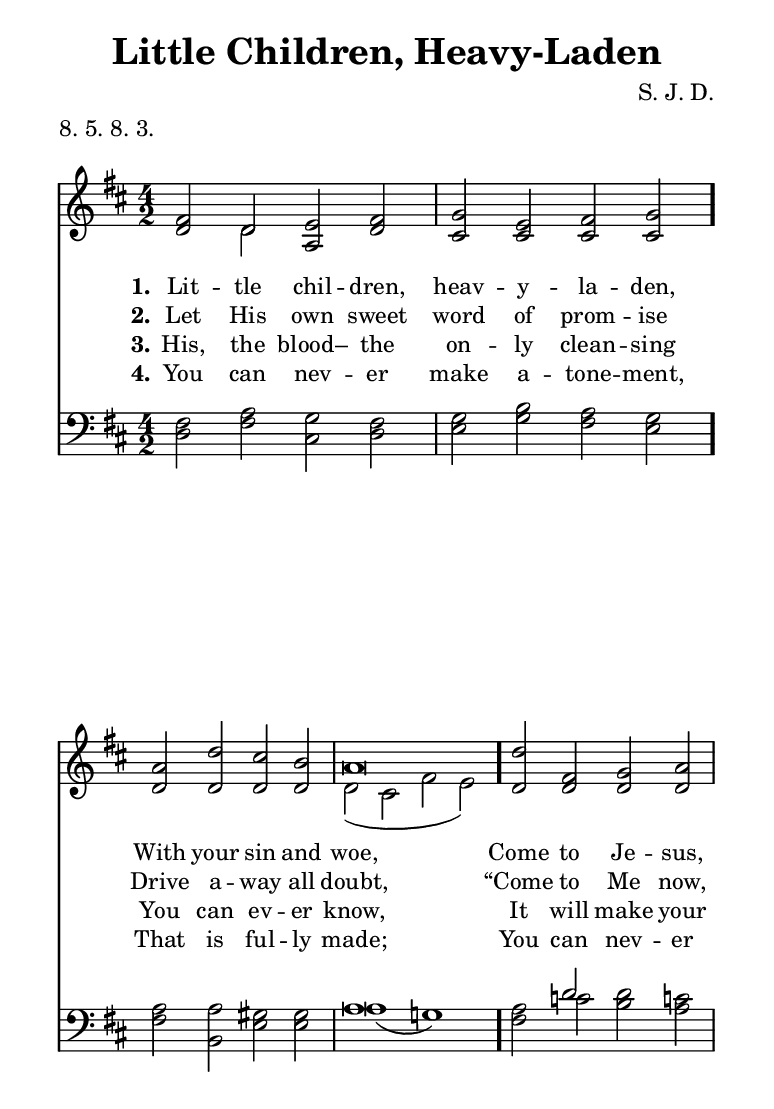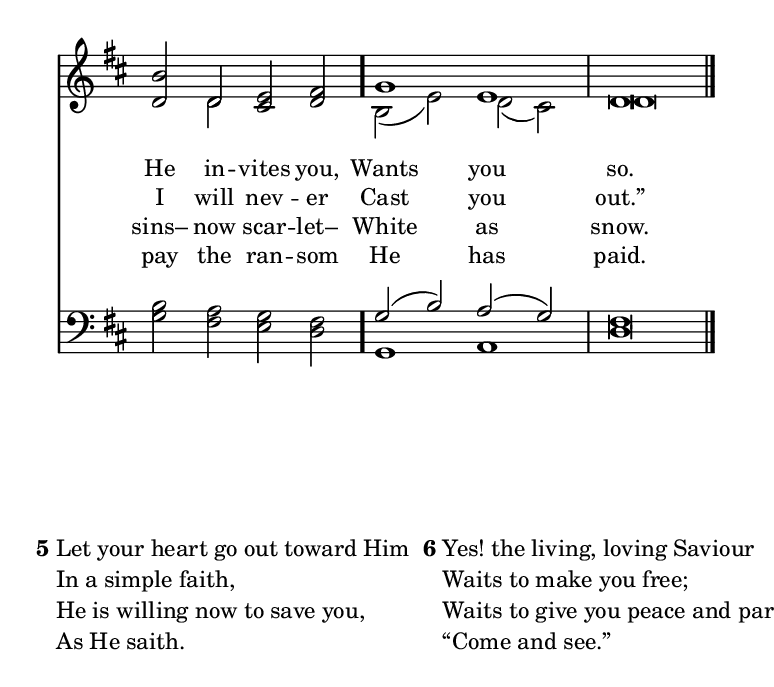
\include "common/global.ily"
\paper {
  \include "common/paper.ily"
  ragged-last-bottom = ##t
  % shrink space before markup verses to fit next hymn on same page
  score-markup-spacing.padding = #1.9
  score-markup-spacing.basic-distance = #1.9
}

\header{
  %children
  hymnnumber = "348"
  title = "Little Children, Heavy-Laden"
  tunename = "Rideau Ferry"
  meter = "8. 5. 8. 3."
  poet = ""
  composer = "S. J. D."
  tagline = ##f
}

global = {
  \include "common/overrides.ily"
  \override Staff.TimeSignature.style = #'numbered
  \time 4/2
  \override Score.MetronomeMark.transparent = ##t % hide all fermata changes too
  \tempo 2=80
  \key d \major
  \autoBeamOff
}

notesSoprano = {
\global
\relative c' {

  fis2 d e fis | g e fis g |
  a d cis b | a\breve |
  d2 fis, g a | b d, e fis |
  g1 e | d\breve |

  \bar "|."

}
}

notesAlto = {
\global
\relative e' {

  d2 d a d | cis cis cis cis |
  d2 d d d | d( cis fis e) |
  d2 d d d | d d cis d |
  b2( e) d( cis) | d\breve |

}
}

notesTenor = {
\global
\relative a {

  fis2 a g fis | g b a g |
  a2 a gis gis | a\breve | % original has voices impossible to distinguish here
  a2 d d c! | b a g fis |
  g2( b) a( g) | fis\breve |

}
}

notesBass = {
\global
\relative f {

  d2 fis cis d | e g fis e |
  fis b, e e | a1( g!) |
  fis2 c' b a | g fis e d |
  g,1 a | d\breve |

}
}

wordsA = \lyricmode {
\set stanza = "1."

Lit -- tle chil -- dren, heav -- y -- la -- den, \bar "."
With your sin and woe, \bar "."
Come to Je -- sus, He in -- vites you, \bar "."
Wants you so. \bar "."

}

wordsB = \lyricmode {
\set stanza = "2."

Let His own sweet word of prom -- ise
Drive a -- way all doubt,
“Come to Me now, I will nev -- er
Cast you out.”

}

wordsC = \lyricmode {
\set stanza = "3."

His, the blood– the on -- ly clean -- sing
You can ev -- er know,
It will make your sins– now scar -- let–
White as snow.

}

wordsD = \lyricmode {
\set stanza = "4."

You can nev -- er make a -- tone -- ment,
That is ful -- ly made;
You can nev -- er pay the ran -- som
He has paid.

}

wordsE = \markuplist {

\line { Let your heart go out toward Him }
\line { In a simple faith, }
\line { He is willing now to save you, }
\line { As He saith. }

}

wordsF = \markuplist {

\line { Yes! the living, loving Saviour }
\line { Waits to make you free; }
\line { Waits to give you peace and pardon, }
\line { “Come and see.” }

}

\score {
  \context ChoirStaff <<
    \context Staff = upper <<
      \set Staff.autoBeaming = ##f
      \set ChoirStaff.systemStartDelimiter = #'SystemStartBar
      \set ChoirStaff.printPartCombineTexts = ##f
      \partcombine #'(2 . 9) \notesSoprano \notesAlto
      \context NullVoice = sopranos { \voiceOne << \notesSoprano >> }
      \context NullVoice = altos { \voiceTwo << \notesAlto >> }
      \context Lyrics = one   \lyricsto sopranos \wordsA
      \context Lyrics = two   \lyricsto sopranos \wordsB
      \context Lyrics = three \lyricsto sopranos \wordsC
      \context Lyrics = four  \lyricsto sopranos \wordsD
    >>
    \context Staff = men <<
      \set Staff.autoBeaming = ##f
      \clef bass
      \set ChoirStaff.printPartCombineTexts = ##f
      \partcombine #'(2 . 9) \notesTenor \notesBass
      \context NullVoice = tenors { \voiceOne << \notesTenor >> }
      \context NullVoice = basses { \voiceTwo << \notesBass >> }
    >>
  >>
  \layout {
    \include "common/layout.ily"
  }
  \midi{
    \include "common/midi.ily"
  }
}

\noPageBreak

\markup { \fill-line {
  \hspace #0.1
  \line{ \bold 5 \column { \wordsE } }
  \hspace #0.1
  \line{ \bold 6 \column { \wordsF } }
  \hspace #0.1
} }

\version "2.19.49"  % necessary for upgrading to future LilyPond versions.

% vi:set et ts=2 sw=2 ai nocindent syntax=lilypond:
